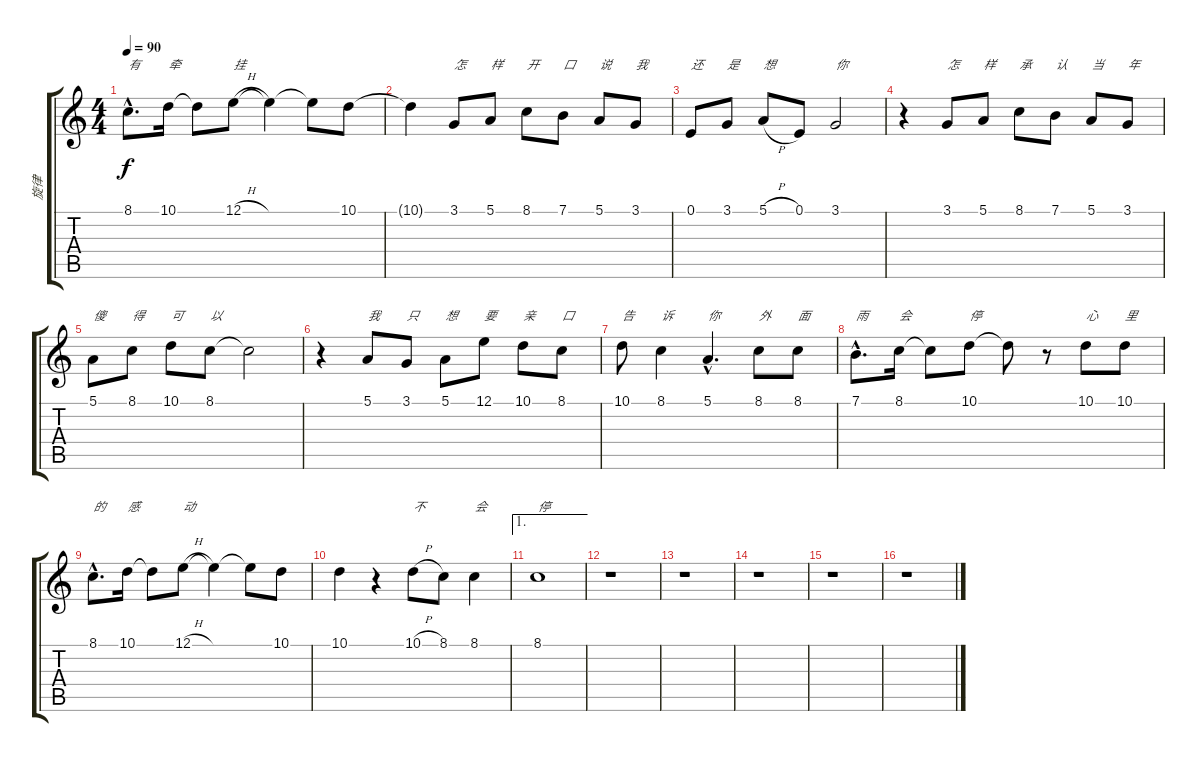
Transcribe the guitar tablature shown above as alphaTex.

\track ("旋律" "旋律") {instrument flute}
\staff {score tabs}
\tuning (E4 B3 G3 D3 A2 E2) {hide}
\ts (4 4)
\tempo 90
\clef g2
\ks c
8.1{hac}.8{d txt "有" dy f} 10.1.16{txt "牵"} 10.1{t}.8 12.1{h}.8{txt "挂"} 12.1{t}.4 12.1{t}.8 10.1.8 |
10.1{t}.4 3.1.8{txt "怎"} 5.1.8{txt "样"} 8.1.8{txt "开"} 7.1.8{txt "口"} 5.1.8{txt "说"} 3.1.8{txt "我"} |
0.1.8{txt "还"} 3.1.8{txt "是"} 5.1{h}.8{txt "想"} 0.1.8 3.1.2{txt "你"} |
r.4 3.1.8{txt "怎"} 5.1.8{txt "样"} 8.1.8{txt "承"} 7.1.8{txt "认"} 5.1.8{txt "当"} 3.1.8{txt "年"} |
5.1.8{txt "傻"} 8.1.8{txt "得"} 10.1.8{txt "可"} 8.1.8{txt "以"} 8.1{t}.2 |
r.4 5.1.8{txt "我"} 3.1.8{txt "只"} 5.1.8{txt "想"} 12.1.8{txt "要"} 10.1.8{txt "亲"} 8.1.8{txt "口"} |
10.1.8{txt "告"} 8.1.4{txt "诉"} 5.1{hac}.4{d txt "你"} 8.1.8{txt "外"} 8.1.8{txt "面"} |
7.1{hac}.8{d txt "雨"} 8.1.16{txt "会"} 8.1{t}.8 10.1.8{txt "停"} 10.1{t}.8 r.8 10.1.8{txt "心"} 10.1.8{txt "里"} |
8.1{hac}.8{d txt "的"} 10.1.16{txt "感"} 10.1{t}.8 12.1{h}.8{txt "动"} 12.1{t}.4 12.1{t}.8 10.1.8 |
10.1.4 r.4 10.1{h}.8{txt "不"} 8.1.8 8.1.4{txt "会"} |
\ae 1
8.1.1{txt "停"} |
r.1 |
r.1 |
r.1 |
r.1 |
r.1
